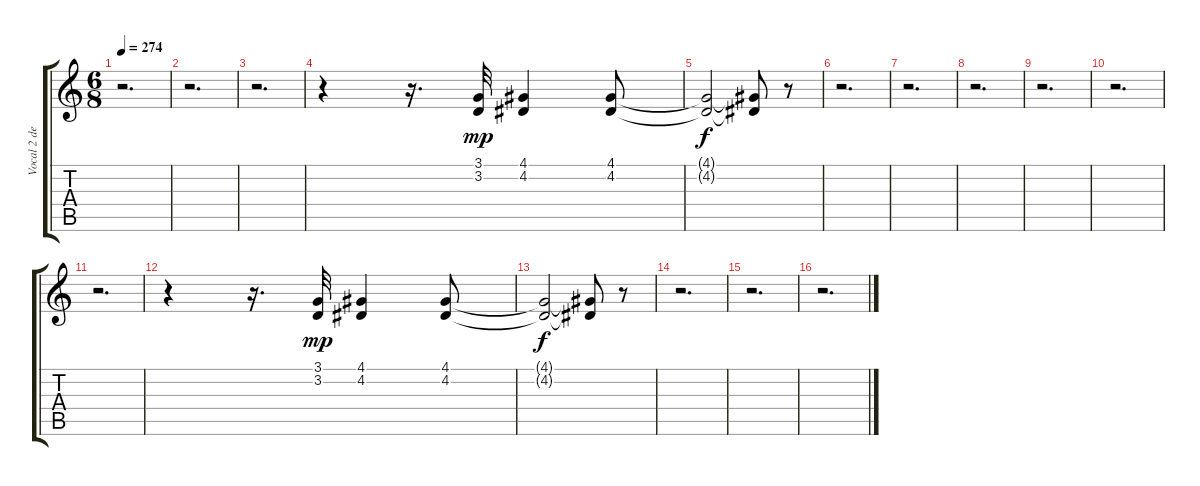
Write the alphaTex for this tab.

\track ("Vocal 2 del coro" "Vocal 2 de") {instrument lead6voice}
\staff {score tabs}
\tuning (E4 B3 G3 D3 A2 E2) {hide}
\ts (6 8)
\tempo 274
\clef g2
\ks c
r.2{d dy mp} |
r.2{d} |
r.2{d} |
r.4 r.16{d} (3.1 3.2).32{instrument lead6voice} (4.1 4.2).4 (4.1 4.2).8 |
(4.1{t} 4.2{t}).2{dy f} (4.1{t} 4.2{t}).8 r.8 |
r.2{d} |
r.2{d} |
r.2{d} |
r.2{d} |
r.2{d} |
r.2{d} |
r.4 r.16{d} (3.1 3.2).32{dy mp} (4.1 4.2).4 (4.1 4.2).8 |
(4.1{t} 4.2{t}).2{dy f} (4.1{t} 4.2{t}).8 r.8 |
r.2{d} |
r.2{d} |
r.2{d}
